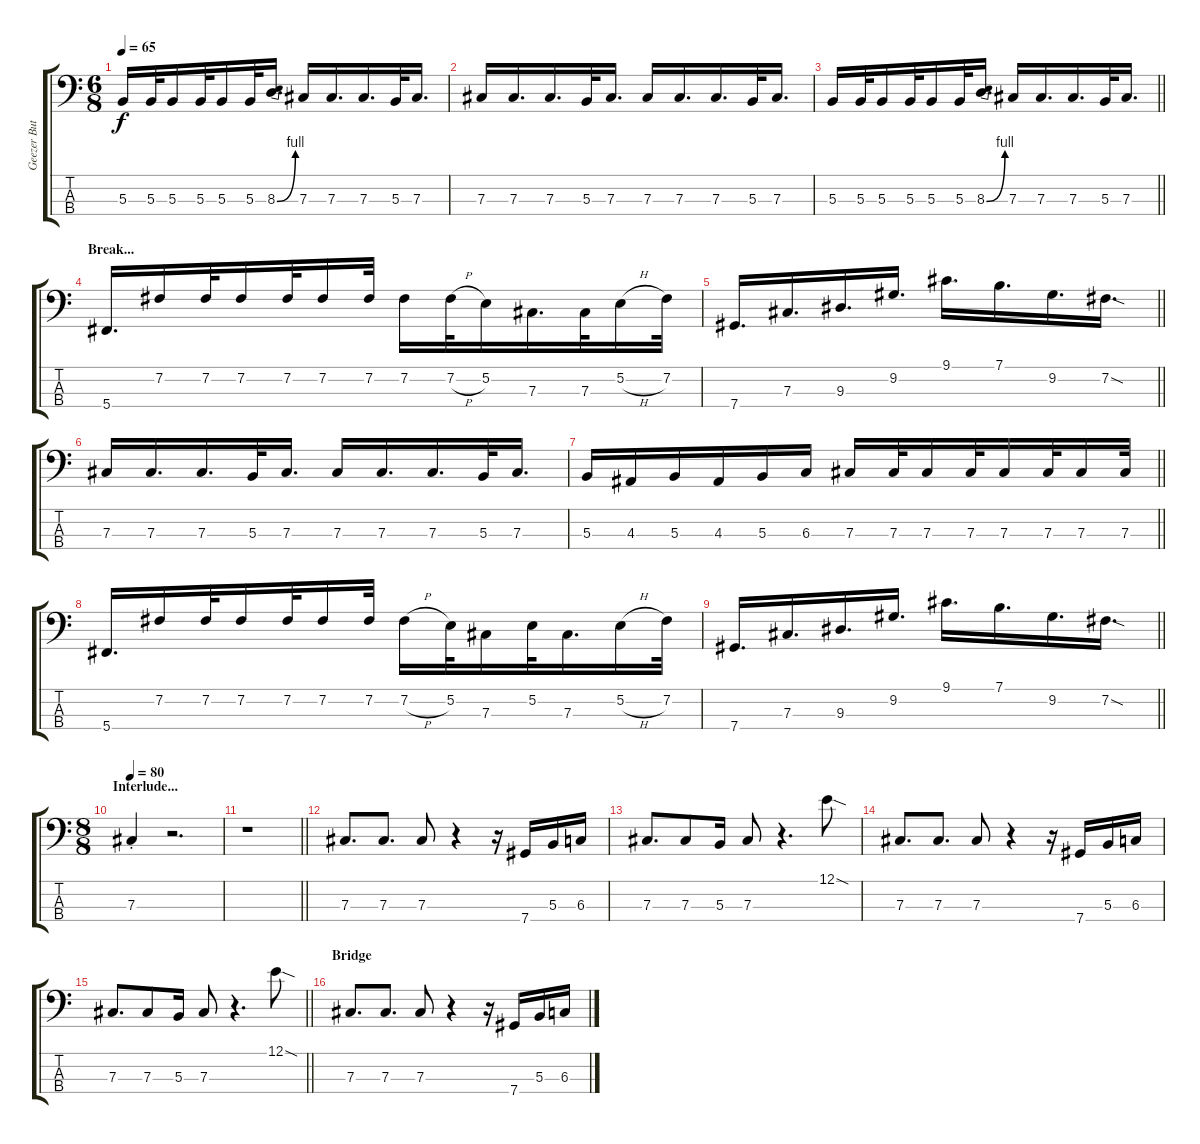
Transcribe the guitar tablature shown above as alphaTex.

\track ("Geezer Butler (Bass)" "Geezer But") {instrument electricbassfinger}
\staff {score tabs}
\tuning (E2 B1 Gb1 Db1) {hide}
\ts (6 8)
\tempo 65
\clef f4
\ks c
5.3.16{dy f} 5.3.32 5.3.16 5.3.32 5.3.16 5.3.32 8.3{be (bend 0 0 60 4)}.16{d} 7.3.16 7.3.16{d} 7.3.16{d} 5.3.32 7.3.16{d} |
7.3.16 7.3.16{d} 7.3.16{d} 5.3.32 7.3.16{d} 7.3.16 7.3.16{d} 7.3.16{d} 5.3.32 7.3.16{d} |
\barLineRight lightlight
5.3.16 5.3.32 5.3.16 5.3.32 5.3.16 5.3.32 8.3{be (bend 0 0 60 4)}.16{d} 7.3.16 7.3.16{d} 7.3.16{d} 5.3.32 7.3.16{d} |
\section ("" "Break...")
5.4.16{d} 7.2.16 7.2.32 7.2.16 7.2.32 7.2.16 7.2.32 7.2.16 7.2{h}.32 5.2.16 7.3.16{d} 7.3.32 5.2{h}.16 7.2.32 |
\barLineRight lightlight
7.4.16{d} 7.3.16{d} 9.3.16{d} 9.2.16{d} 9.1.16{d} 7.1.16{d} 9.2.16{d} 7.2{sod}.16{d} |
7.3.16 7.3.16{d} 7.3.16{d} 5.3.32 7.3.16{d} 7.3.16 7.3.16{d} 7.3.16{d} 5.3.32 7.3.16{d} |
\barLineRight lightlight
5.3.16 4.3.16 5.3.16 4.3.16 5.3.16 6.3.16 7.3.16 7.3.32 7.3.16 7.3.32 7.3.16 7.3.32 7.3.16 7.3.32 |
5.4.16{d} 7.2.16 7.2.32 7.2.16 7.2.32 7.2.16 7.2.32 7.2{h}.16 5.2.32 7.3.16 5.2.32 7.3.16{d} 5.2{h}.16 7.2.32 |
\barLineRight lightlight
7.4.16{d} 7.3.16{d} 9.3.16{d} 9.2.16{d} 9.1.16{d} 7.1.16{d} 9.2.16{d} 7.2{sod}.16{d} |
\ts (8 8)
\section ("" "Interlude...")
\tempo 80
7.3{st}.4 r.2{d} |
\barLineRight lightlight
r.1 |
7.3.8{d} 7.3.8{d} 7.3.8 r.4 r.16 7.4.16 5.3.16 6.3.16 |
7.3.8{d} 7.3.8 5.3.16 7.3.8 r.4{d} 12.1{sod}.8 |
7.3.8{d} 7.3.8{d} 7.3.8 r.4 r.16 7.4.16 5.3.16 6.3.16 |
\barLineRight lightlight
7.3.8{d} 7.3.8 5.3.16 7.3.8 r.4{d} 12.1{sod}.8 |
\section ("" "Bridge")
7.3.8{d} 7.3.8{d} 7.3.8 r.4 r.16 7.4.16 5.3.16 6.3.16
